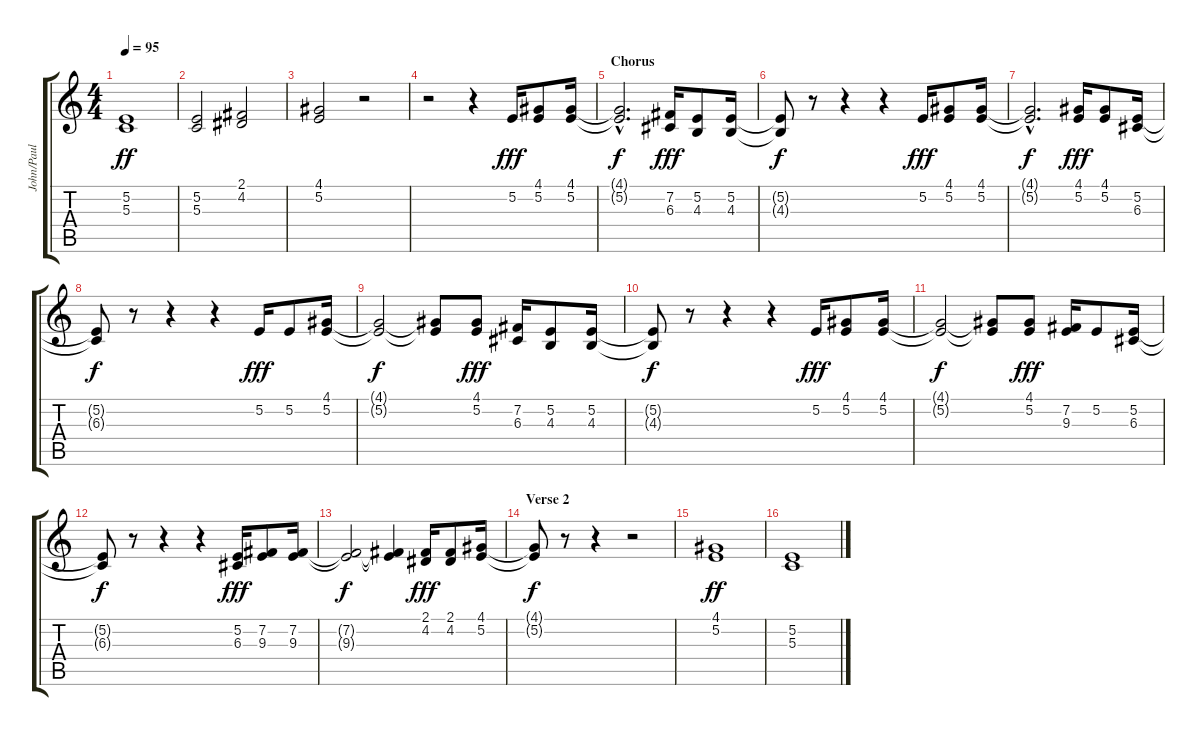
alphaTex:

\track ("John/Paul" "John/Paul") {instrument altosax}
\staff {score tabs}
\tuning (E4 B3 G3 D3 A2 E2) {hide}
\ts (4 4)
\tempo 95
\clef g2
\ks c
(5.2 5.3).1{dy ff} |
(5.2 5.3).2 (2.1 4.2).2 |
(4.1 5.2).2 r.2 |
r.2 r.4 5.2.16{dy fff instrument altosax} (4.1 5.2).8 (4.1 5.2).16 |
\section ("" "Chorus")
(4.1{hac t} 5.2{hac t}).2{d dy f} (7.2 6.3).16{dy fff} (5.2 4.3).8 (5.2 4.3).16 |
(5.2{t} 4.3{t}).8{dy f} r.8 r.4 r.4 5.2.16{dy fff} (4.1 5.2).8 (4.1 5.2).16 |
(4.1{hac t} 5.2{hac t}).2{d dy f} (4.1 5.2).16{dy fff} (4.1 5.2).8 (5.2 6.3).16 |
(5.2{t} 6.3{t}).8{dy f} r.8 r.4 r.4 5.2.16{dy fff} 5.2.8 (4.1 5.2).16 |
(4.1{t} 5.2{t}).2{dy f} (4.1{t} 5.2{t}).8 (4.1 5.2).8{dy fff} (7.2 6.3).16 (5.2 4.3).8 (5.2 4.3).16 |
(5.2{t} 4.3{t}).8{dy f} r.8 r.4 r.4 5.2.16{dy fff} (4.1 5.2).8 (4.1 5.2).16 |
(4.1{t} 5.2{t}).2{dy f} (4.1{t} 5.2{t}).8 (4.1 5.2).8{dy fff} (7.2 9.3).16 5.2.8 (5.2 6.3).16 |
(5.2{t} 6.3{t}).8{dy f} r.8 r.4 r.4 (5.2 6.3).16{dy fff} (7.2 9.3).8 (7.2 9.3).16 |
(7.2{t} 9.3{t}).2{dy f} (7.2{t} 9.3{t}).4 (2.1 4.2).16{dy fff} (2.1 4.2).8 (4.1 5.2).16 |
\section ("" "Verse 2")
(4.1{t} 5.2{t}).8{dy f} r.8 r.4 r.2 |
(4.1 5.2).1{dy ff instrument choiraahs} |
(5.2 5.3).1
